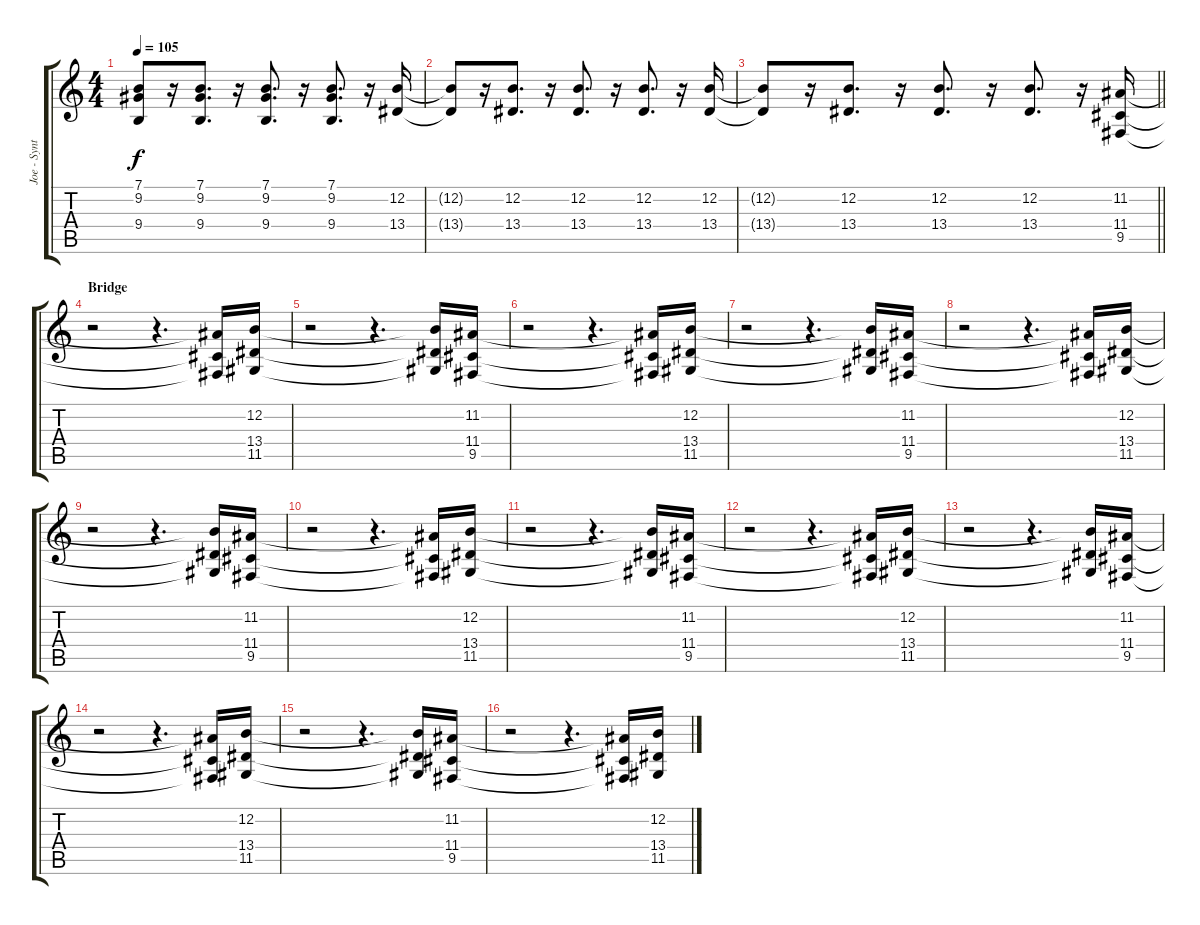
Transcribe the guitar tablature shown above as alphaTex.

\track ("Joe - Synth" "Joe - Synt") {instrument lead1square}
\staff {score tabs}
\tuning (E4 B3 G3 D3 A2 E2) {hide}
\ts (4 4)
\tempo 105
\clef g2
\ks c
(7.1{t} 9.2{t} 9.4{t}).8{dy f} r.16 (7.1 9.2 9.4).8{d} r.16 (7.1 9.2 9.4).8{d} r.16 (7.1 9.2 9.4).8{d} r.16 (12.2 13.4).16 |
(12.2{t} 13.4{t}).8 r.16 (12.2 13.4).8{d} r.16 (12.2 13.4).8{d} r.16 (12.2 13.4).8{d} r.16 (12.2 13.4).16 |
\barLineRight lightlight
(12.2{t} 13.4{t}).8 r.16 (12.2 13.4).8{d} r.16 (12.2 13.4).8{d} r.16 (12.2 13.4).8{d} r.16 (11.2 11.4 9.5).16{volume 8 instrument lead1square} |
\section ("" "Bridge")
r.2 r.4{d} (11.2{t} 11.4{t} 9.5{t}).16 (12.2 13.4 11.5).16 |
r.2 r.4{d} (12.2{t} 13.4{t} 11.5{t}).16 (11.2 11.4 9.5).16 |
r.2 r.4{d} (11.2{t} 11.4{t} 9.5{t}).16 (12.2 13.4 11.5).16 |
r.2 r.4{d} (12.2{t} 13.4{t} 11.5{t}).16 (11.2 11.4 9.5).16 |
r.2 r.4{d} (11.2{t} 11.4{t} 9.5{t}).16 (12.2 13.4 11.5).16 |
r.2 r.4{d} (12.2{t} 13.4{t} 11.5{t}).16 (11.2 11.4 9.5).16 |
r.2 r.4{d} (11.2{t} 11.4{t} 9.5{t}).16 (12.2 13.4 11.5).16 |
r.2 r.4{d} (12.2{t} 13.4{t} 11.5{t}).16 (11.2 11.4 9.5).16{volume 13} |
r.2 r.4{d} (11.2{t} 11.4{t} 9.5{t}).16 (12.2 13.4 11.5).16 |
r.2 r.4{d} (12.2{t} 13.4{t} 11.5{t}).16 (11.2 11.4 9.5).16 |
r.2 r.4{d} (11.2{t} 11.4{t} 9.5{t}).16 (12.2 13.4 11.5).16 |
r.2 r.4{d} (12.2{t} 13.4{t} 11.5{t}).16 (11.2 11.4 9.5).16 |
r.2 r.4{d} (11.2{t} 11.4{t} 9.5{t}).16 (12.2 13.4 11.5).16
